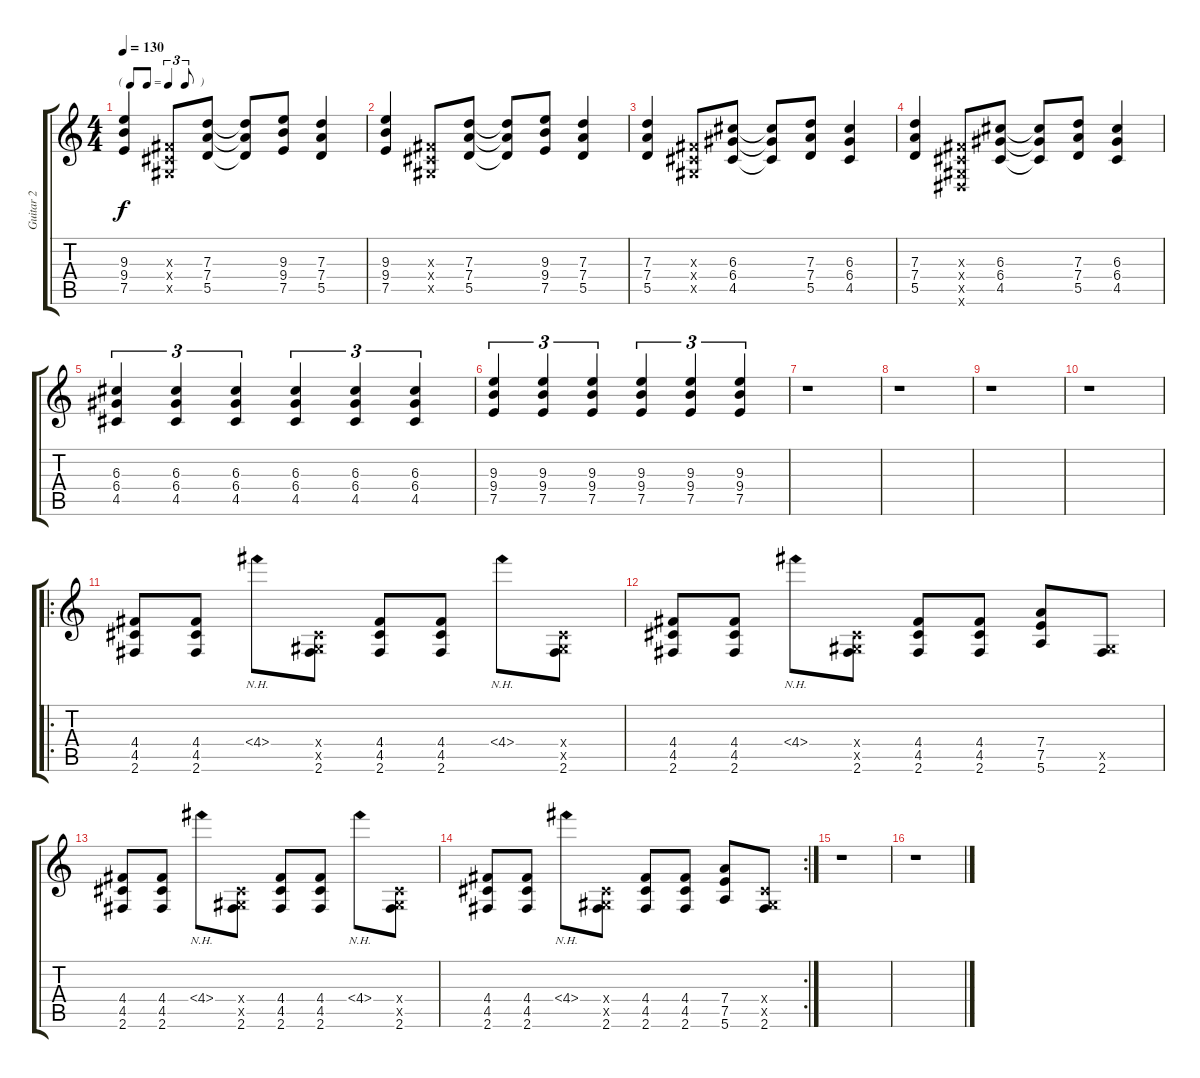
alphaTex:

\track ("Guitar 2" "Guitar 2") {instrument distortionguitar}
\staff {score tabs}
\tuning (E4 B3 G3 D3 A2 E2) {hide}
\ts (4 4)
\tf triplet8th
\tempo 130
\clef g2
\ks c
(9.3 9.4 7.5).4{dy f} (-1.3{x} -1.4{x} -1.5{x}).8 (7.3 7.4 5.5).8 (7.3{t} 7.4{t} 5.5{t}).8 (9.3 9.4 7.5).8 (7.3 7.4 5.5).4 |
(9.3 9.4 7.5).4 (-1.3{x} -1.4{x} -1.5{x}).8 (7.3 7.4 5.5).8 (7.3{t} 7.4{t} 5.5{t}).8 (9.3 9.4 7.5).8 (7.3 7.4 5.5).4 |
(7.3 7.4 5.5).4 (-1.3{x} -1.4{x} -1.5{x}).8 (6.3 6.4 4.5).8 (6.3{t} 6.4{t} 4.5{t}).8 (7.3 7.4 5.5).8 (6.3 6.4 4.5).4 |
(7.3 7.4 5.5).4 (-1.3{x} -1.4{x} -1.5{x} -1.6{x}).8 (6.3 6.4 4.5).8 (6.3{t} 6.4{t} 4.5{t}).8 (7.3 7.4 5.5).8 (6.3 6.4 4.5).4 |
(6.3 6.4 4.5).4{tu (3 2)} (6.3 6.4 4.5).4{tu (3 2)} (6.3 6.4 4.5).4{tu (3 2)} (6.3 6.4 4.5).4{tu (3 2)} (6.3 6.4 4.5).4{tu (3 2)} (6.3 6.4 4.5).4{tu (3 2)} |
(9.3 9.4 7.5).4{tu (3 2)} (9.3 9.4 7.5).4{tu (3 2)} (9.3 9.4 7.5).4{tu (3 2)} (9.3 9.4 7.5).4{tu (3 2)} (9.3 9.4 7.5).4{tu (3 2)} (9.3 9.4 7.5).4{tu (3 2)} |
r.1 |
r.1 |
r.1 |
r.1 |
\ro
(4.4 4.5 2.6).8 (4.4 4.5 2.6).8 4.4{nh}.8 (-1.4{x} -1.5{x} 2.6).8 (4.4 4.5 2.6).8 (4.4 4.5 2.6).8 4.4{nh}.8 (-1.4{x} -1.5{x} 2.6).8 |
(4.4 4.5 2.6).8 (4.4 4.5 2.6).8 4.4{nh}.8 (-1.4{x} -1.5{x} 2.6).8 (4.4 4.5 2.6).8 (4.4 4.5 2.6).8 (7.4 7.5 5.6).8 (-1.5{x} 2.6).8 |
(4.4 4.5 2.6).8 (4.4 4.5 2.6).8 4.4{nh}.8 (-1.4{x} -1.5{x} 2.6).8 (4.4 4.5 2.6).8 (4.4 4.5 2.6).8 4.4{nh}.8 (-1.4{x} -1.5{x} 2.6).8 |
\rc 2
(4.4 4.5 2.6).8 (4.4 4.5 2.6).8 4.4{nh}.8 (-1.4{x} -1.5{x} 2.6).8 (4.4 4.5 2.6).8 (4.4 4.5 2.6).8 (7.4 7.5 5.6).8 (-1.4{x} -1.5{x} 2.6).8 |
r.1 |
r.1
